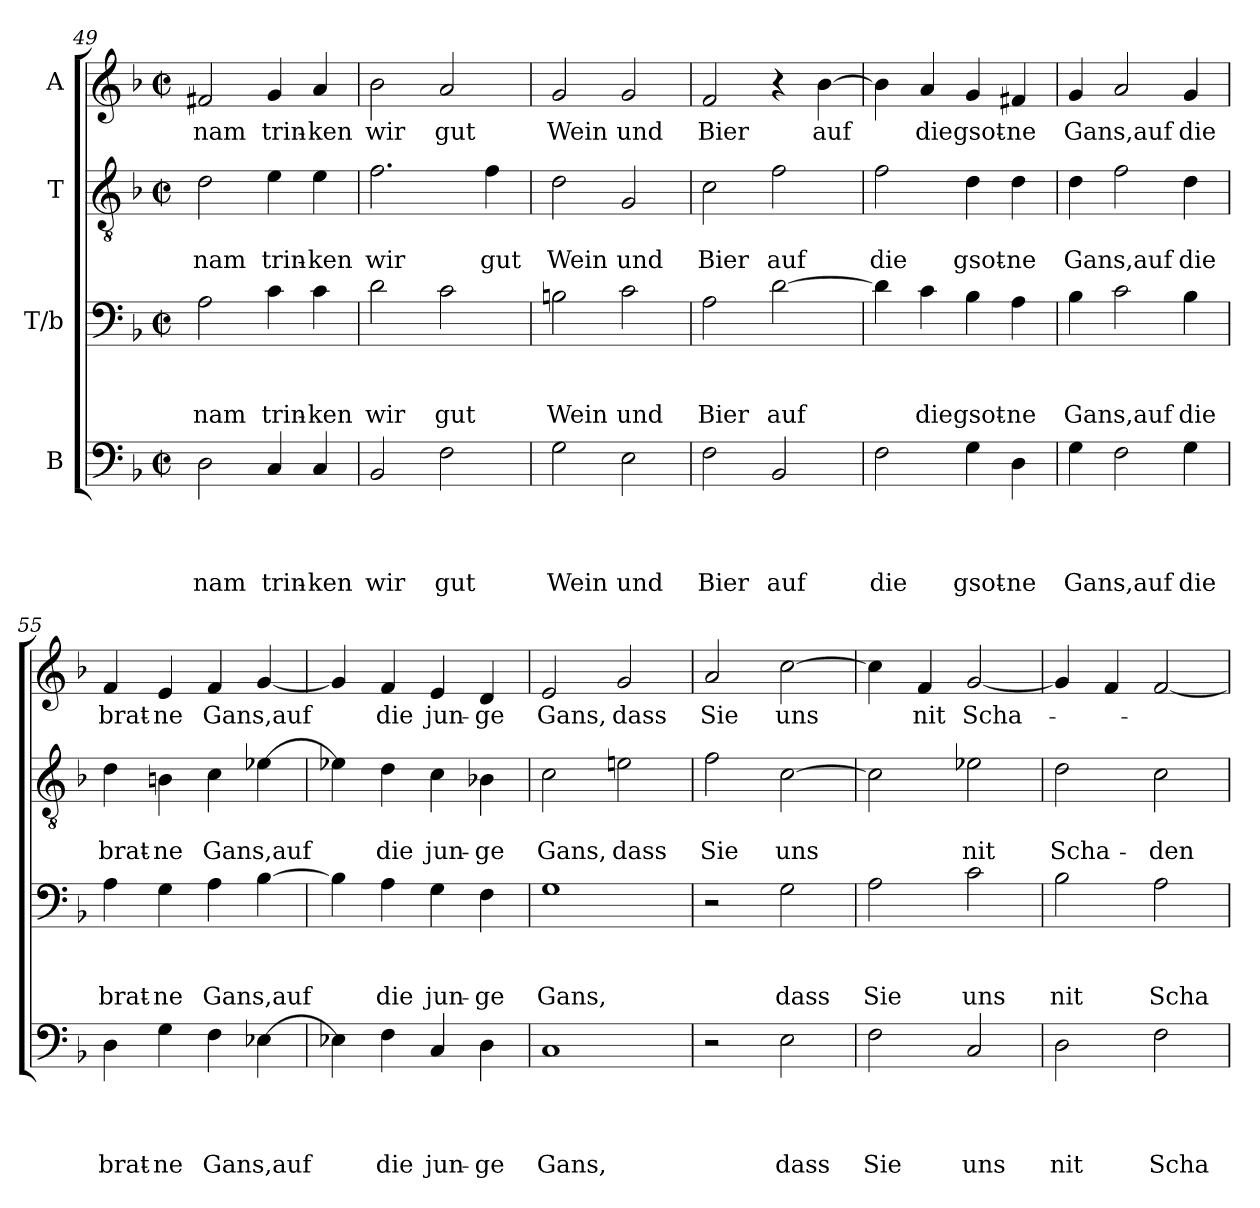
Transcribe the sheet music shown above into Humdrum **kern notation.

**kern	**text	**text	**text	**text	**kern	**text	**text	**text	**kern	**text	**text	**kern	**text
*part4	*part4	*part4	*part4	*part4	*part3	*part3	*part3	*part3	*part2	*part2	*part2	*part1	*part1
*staff4	*staff4	*staff4	*staff4	*staff4	*staff3	*staff3	*staff3	*staff3	*staff2	*staff2	*staff2	*staff1	*staff1
*I"B	*	*	*	*	*I"T/b	*	*	*	*I"T	*	*	*I"A	*
!!LO:PB:g=z
*clefF4	*	*	*	*	*clefF4	*	*	*	*clefGv2	*	*	*clefG2	*
*k[b-]	*	*	*	*	*k[b-]	*	*	*	*k[b-]	*	*	*k[b-]	*
*F:	*	*	*	*	*F:	*	*	*	*F:	*	*	*F:	*
*M2/2	*	*	*	*	*M2/2	*	*	*	*M2/2	*	*	*M2/2	*
*met(c|)	*	*	*	*	*met(c|)	*	*	*	*met(c|)	*	*	*met(c|)	*
=49	=49	=49	=49	=49	=49	=49	=49	=49	=49	=49	=49	=49	=49
!	!	!	!	!LO:LY:b	!	!	!	!LO:LY:b	!	!	!LO:LY:b	!	!LO:LY:b
2D\	.	.	.	nam	2A\	.	.	nam	2d\	.	nam	2f#X/	nam
!	!	!	!	!LO:LY:b	!	!	!	!LO:LY:b	!	!	!LO:LY:b	!	!LO:LY:b
4C/	.	.	.	trin-	4c\	.	.	trin-	4e\	.	trin-	4g/	trin-
!	!	!	!	!LO:LY:b:rj	!	!	!	!LO:LY:b:rj	!	!	!LO:LY:b:rj	!	!LO:LY:b:rj
4C/	.	.	.	-ken	4c\	.	.	-ken	4e\	.	-ken	4a/	-ken
=50	=50	=50	=50	=50	=50	=50	=50	=50	=50	=50	=50	=50	=50
!	!	!	!	!LO:LY:b	!	!	!	!LO:LY:b	!	!	!LO:LY:b	!	!LO:LY:b
2BB-/	.	.	.	wir	2d\	.	.	wir	2.f\	.	wir	2b-\	wir
!	!	!	!	!LO:LY:b	!	!	!	!LO:LY:b	!	!	!	!	!LO:LY:b
2F\	.	.	.	gut	2c\	.	.	gut	.	.	.	2a/	gut
!	!	!	!	!	!	!	!	!	!	!	!LO:LY:b	!	!
.	.	.	.	.	.	.	.	.	4f\	.	gut	.	.
=51	=51	=51	=51	=51	=51	=51	=51	=51	=51	=51	=51	=51	=51
!	!	!	!	!LO:LY:b	!	!	!	!LO:LY:b	!	!	!LO:LY:b	!	!LO:LY:b
2G\	.	.	.	Wein	2Bn\	.	.	Wein	2d\	.	Wein	2g/	Wein
!	!	!	!	!LO:LY:b	!	!	!	!LO:LY:b	!	!	!LO:LY:b	!	!LO:LY:b
2E\	.	.	.	und	2c\	.	.	und	2G/	.	und	2g/	und
=52	=52	=52	=52	=52	=52	=52	=52	=52	=52	=52	=52	=52	=52
!	!	!	!	!LO:LY:b	!	!	!	!LO:LY:b	!	!	!LO:LY:b	!	!LO:LY:b
2F\	.	.	.	Bier	2A\	.	.	Bier	2c\	.	Bier	2f/	Bier
!	!	!	!	!LO:LY:b	!	!	!	!LO:LY:b	!	!	!LO:LY:b	!	!
2BB-/	.	.	.	auf	[>2d\	.	.	auf	2f\	.	auf	4r	.
!	!	!	!	!	!	!	!	!	!	!	!	!	!LO:LY:b
.	.	.	.	.	.	.	.	.	.	.	.	[>4b-\	auf
=53	=53	=53	=53	=53	=53	=53	=53	=53	=53	=53	=53	=53	=53
!	!	!	!	!LO:LY:b	!	!	!	!	!	!	!LO:LY:b	!	!
2F\	.	.	.	die	4d\]	.	.	.	2f\	.	die	4b-\]	.
!	!	!	!	!	!	!	!	!LO:LY:b	!	!	!	!	!LO:LY:b
.	.	.	.	.	4c\	.	.	die	.	.	.	4a/	die
!	!	!	!	!LO:LY:b	!	!	!	!LO:LY:b	!	!	!LO:LY:b	!	!LO:LY:b
4G\	.	.	.	gsot-	4B-\	.	.	gsot-	4d\	.	gsot-	4g/	gsot-
!	!	!	!	!LO:LY:b:rj	!	!	!	!LO:LY:b:rj	!	!	!LO:LY:b:rj	!	!LO:LY:b:rj
4D\	.	.	.	-ne	4A\	.	.	-ne	4d\	.	-ne	4f#X/	-ne
=54	=54	=54	=54	=54	=54	=54	=54	=54	=54	=54	=54	=54	=54
!	!	!	!	!LO:LY:b	!	!	!	!LO:LY:b	!	!	!LO:LY:b	!	!LO:LY:b
4G\	.	.	.	Gans,auf	4B-\	.	.	Gans,auf	4d\	.	Gans,auf	4g/	Gans,auf
2F\	.	.	.	.	2c\	.	.	.	2f\	.	.	2a/	.
!	!	!	!	!LO:LY:b	!	!	!	!LO:LY:b	!	!	!LO:LY:b	!	!LO:LY:b
4G\	.	.	.	die	4B-\	.	.	die	4d\	.	die	4g/	die
=55	=55	=55	=55	=55	=55	=55	=55	=55	=55	=55	=55	=55	=55
!	!	!	!	!LO:LY:b	!	!	!	!LO:LY:b	!	!	!LO:LY:b	!	!LO:LY:b
4D\	.	.	.	brat-	4A\	.	.	brat-	4d\	.	brat-	4f/	brat-
!	!	!	!	!LO:LY:b:rj	!	!	!	!LO:LY:b:rj	!	!	!LO:LY:b:rj	!	!LO:LY:b:rj
4G\	.	.	.	-ne	4G\	.	.	-ne	4Bn\	.	-ne	4e/	-ne
!	!	!	!	!LO:LY:b	!	!	!	!LO:LY:b	!	!	!LO:LY:b	!	!LO:LY:b
4F\	.	.	.	Gans,auf	4A\	.	.	Gans,auf	4c\	.	Gans,auf	4f/	Gans,auf
[<4E-X\	.	.	.	.	[<4B-\	.	.	.	[<4e-X\	.	.	[<4g/	.
!!LO:LB:g=z
=56	=56	=56	=56	=56	=56	=56	=56	=56	=56	=56	=56	=56	=56
4E-X\]	.	.	.	.	4B-\]	.	.	.	4e-X\]	.	.	4g/]	.
!	!	!	!	!LO:LY:b	!	!	!	!LO:LY:b	!	!	!LO:LY:b	!	!LO:LY:b
4F\	.	.	.	die	4A\	.	.	die	4d\	.	die	4f/	die
!	!	!	!	!LO:LY:b	!	!	!	!LO:LY:b	!	!	!LO:LY:b	!	!LO:LY:b
4C/	.	.	.	jun-	4G\	.	.	jun-	4c\	.	jun-	4e/	jun-
!	!	!	!	!LO:LY:b	!	!	!	!LO:LY:b	!	!	!LO:LY:b	!	!LO:LY:b
4D\	.	.	.	-ge	4F\	.	.	-ge	4B-X\	.	-ge	4d/	-ge
=57	=57	=57	=57	=57	=57	=57	=57	=57	=57	=57	=57	=57	=57
!	!	!	!	!LO:LY:b	!	!	!	!LO:LY:b	!	!	!LO:LY:b	!	!LO:LY:b
1C	.	.	.	Gans,	1G	.	.	Gans,	2c\	.	Gans,	2e/	Gans,
!	!	!	!	!	!	!	!	!	!	!	!LO:LY:b	!	!LO:LY:b
.	.	.	.	.	.	.	.	.	2en\	.	dass	2g/	dass
=58	=58	=58	=58	=58	=58	=58	=58	=58	=58	=58	=58	=58	=58
!	!	!	!	!	!	!	!	!	!	!	!LO:LY:b	!	!LO:LY:b
2r	.	.	.	.	2r	.	.	.	2f\	.	Sie	2a/	Sie
!	!	!	!	!LO:LY:b	!	!	!	!LO:LY:b	!	!	!LO:LY:b	!	!LO:LY:b
2E\	.	.	.	dass	2G\	.	.	dass	[>2c\	.	uns	[>2cc\	uns
=59	=59	=59	=59	=59	=59	=59	=59	=59	=59	=59	=59	=59	=59
!	!	!	!	!LO:LY:b	!	!	!	!LO:LY:b	!	!	!	!	!
2F\	.	.	.	Sie	2A\	.	.	Sie	2c\]	.	.	4cc\]	.
!	!	!	!	!	!	!	!	!	!	!	!	!	!LO:LY:b
.	.	.	.	.	.	.	.	.	.	.	.	4f/	nit
!	!	!	!	!LO:LY:b	!	!	!	!LO:LY:b	!	!	!LO:LY:b	!	!LO:LY:b
2C/	.	.	.	uns	2c\	.	.	uns	2e-X\	.	nit	[<2g/	Scha-
=60	=60	=60	=60	=60	=60	=60	=60	=60	=60	=60	=60	=60	=60
!	!	!	!	!LO:LY:b	!	!	!	!LO:LY:b	!	!	!LO:LY:b	!	!
2D\	.	.	.	nit	2B-\	.	.	nit	2d\	.	Scha-	4g/]	.
.	.	.	.	.	.	.	.	.	.	.	.	4f/	.
!	!	!	!	!LO:LY:b	!	!	!	!LO:LY:b	!	!	!LO:LY:b	!	!
2F\	.	.	.	Scha-	2A\	.	.	Scha-	2c\	.	-den	[<2f/	.
=	=	=	=	=	=	=	=	=	=	=	=	=	=
*-	*-	*-	*-	*-	*-	*-	*-	*-	*-	*-	*-	*-	*-
